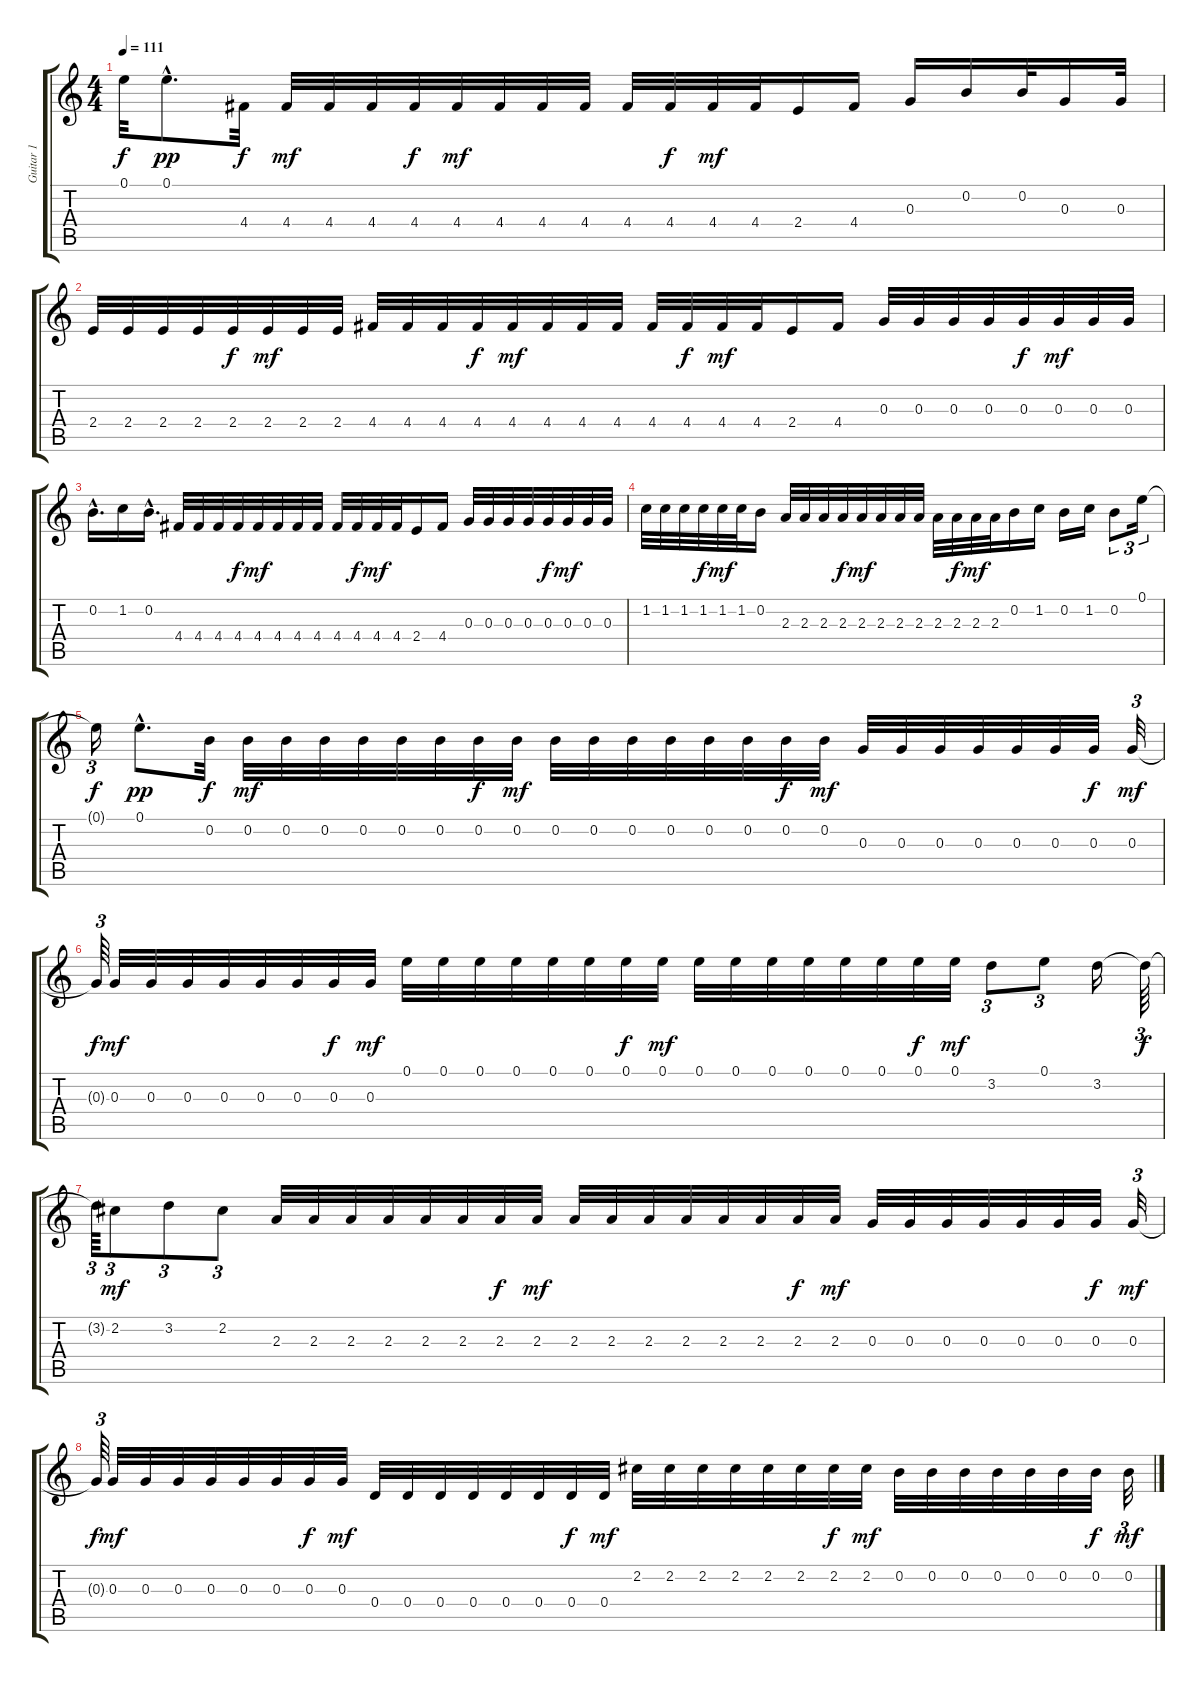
\track ("Guitar 1" "Guitar 1") {instrument distortionguitar}
\staff {score tabs}
\tuning (E4 B3 G3 D3 A2 E2) {hide}
\ts (4 4)
\tempo 111
\clef g2
\ks c
0.1{t}.32{dy f} 0.1{hac}.8{d dy pp} 4.4.32{dy f} 4.4.32{dy mf} 4.4.32 4.4.32 4.4.32{dy f} 4.4.32{dy mf} 4.4.32 4.4.32 4.4.32 4.4.32 4.4.32{dy f} 4.4.32{dy mf} 4.4.32 2.4.16 4.4.16 0.3.16 0.2.16 0.2.32 0.3.16 0.3.32 |
2.4.32 2.4.32 2.4.32 2.4.32 2.4.32{dy f} 2.4.32{dy mf} 2.4.32 2.4.32 4.4.32 4.4.32 4.4.32 4.4.32{dy f} 4.4.32{dy mf} 4.4.32 4.4.32 4.4.32 4.4.32 4.4.32{dy f} 4.4.32{dy mf} 4.4.32 2.4.16 4.4.16 0.3.32 0.3.32 0.3.32 0.3.32 0.3.32{dy f} 0.3.32{dy mf} 0.3.32 0.3.32 |
0.2{hac}.16{d} 1.2.16 0.2{hac}.16{d} 4.4.32 4.4.32 4.4.32 4.4.32{dy f} 4.4.32{dy mf} 4.4.32 4.4.32 4.4.32 4.4.32 4.4.32{dy f} 4.4.32{dy mf} 4.4.32 2.4.16 4.4.16 0.3.32 0.3.32 0.3.32 0.3.32 0.3.32{dy f} 0.3.32{dy mf} 0.3.32 0.3.32 |
1.2.32 1.2.32 1.2.32 1.2.32{dy f} 1.2.32{dy mf} 1.2.32 0.2.16 2.3.32 2.3.32 2.3.32 2.3.32{dy f} 2.3.32{dy mf} 2.3.32 2.3.32 2.3.32 2.3.32 2.3.32{dy f} 2.3.32{dy mf} 2.3.32 0.2.16 1.2.16 0.2.16 1.2.16 0.2.8{tu (3 2)} 0.1.16{tu (3 2)} |
0.1{t}.16{tu (3 2) dy f} 0.1{hac}.8{d dy pp} 0.2.32{dy f} 0.2.32{dy mf} 0.2.32 0.2.32 0.2.32 0.2.32 0.2.32 0.2.32{dy f} 0.2.32{dy mf} 0.2.32 0.2.32 0.2.32 0.2.32 0.2.32 0.2.32 0.2.32{dy f} 0.2.32{dy mf} 0.3.32 0.3.32 0.3.32 0.3.32 0.3.32 0.3.32 0.3.32{dy f} 0.3.32{tu (3 2) dy mf} |
0.3{t}.64{tu (3 2) dy f} 0.3.32{dy mf} 0.3.32 0.3.32 0.3.32 0.3.32 0.3.32 0.3.32{dy f} 0.3.32{dy mf} 0.1.32 0.1.32 0.1.32 0.1.32 0.1.32 0.1.32 0.1.32{dy f} 0.1.32{dy mf} 0.1.32 0.1.32 0.1.32 0.1.32 0.1.32 0.1.32 0.1.32{dy f} 0.1.32{dy mf} 3.2.8{tu (3 2)} 0.1.8{tu (3 2)} 3.2.16 3.2{t}.64{tu (3 2) dy f} |
3.2{t}.64{tu (3 2)} 2.2.8{tu (3 2) dy mf} 3.2.8{tu (3 2)} 2.2.8{tu (3 2)} 2.3.32 2.3.32 2.3.32 2.3.32 2.3.32 2.3.32 2.3.32{dy f} 2.3.32{dy mf} 2.3.32 2.3.32 2.3.32 2.3.32 2.3.32 2.3.32 2.3.32{dy f} 2.3.32{dy mf} 0.3.32 0.3.32 0.3.32 0.3.32 0.3.32 0.3.32 0.3.32{dy f} 0.3.32{tu (3 2) dy mf} |
0.3{t}.64{tu (3 2) dy f} 0.3.32{dy mf} 0.3.32 0.3.32 0.3.32 0.3.32 0.3.32 0.3.32{dy f} 0.3.32{dy mf} 0.4.32 0.4.32 0.4.32 0.4.32 0.4.32 0.4.32 0.4.32{dy f} 0.4.32{dy mf} 2.2.32 2.2.32 2.2.32 2.2.32 2.2.32 2.2.32 2.2.32{dy f} 2.2.32{dy mf} 0.2.32 0.2.32 0.2.32 0.2.32 0.2.32 0.2.32 0.2.32{dy f} 0.2.32{tu (3 2) dy mf}
